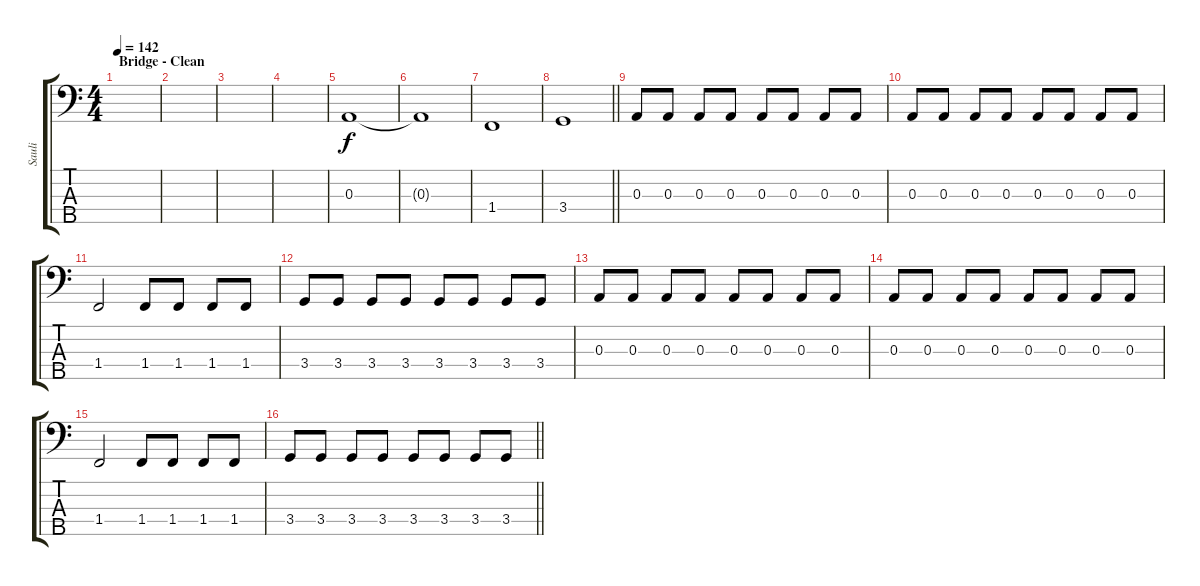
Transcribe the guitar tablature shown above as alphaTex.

\track ("Sauli" "Sauli") {instrument electricbassfinger}
\staff {score tabs}
\tuning (G2 D2 A1 E1 B0) {hide}
\ts (4 4)
\section ("" "Bridge - Clean")
\tempo 142
\clef f4
\ks c
|
|
|
|
0.3.1 |
0.3{t}.1 |
1.4.1 |
\barLineRight lightlight
3.4.1 |
\section ("" "")
0.3.8 0.3.8 0.3.8 0.3.8 0.3.8 0.3.8 0.3.8 0.3.8 |
0.3.8 0.3.8 0.3.8 0.3.8 0.3.8 0.3.8 0.3.8 0.3.8 |
1.4.2 1.4.8 1.4.8 1.4.8 1.4.8 |
3.4.8 3.4.8 3.4.8 3.4.8 3.4.8 3.4.8 3.4.8 3.4.8 |
0.3.8 0.3.8 0.3.8 0.3.8 0.3.8 0.3.8 0.3.8 0.3.8 |
0.3.8 0.3.8 0.3.8 0.3.8 0.3.8 0.3.8 0.3.8 0.3.8 |
1.4.2 1.4.8 1.4.8 1.4.8 1.4.8 |
\barLineRight lightlight
3.4.8 3.4.8 3.4.8 3.4.8 3.4.8 3.4.8 3.4.8 3.4.8
